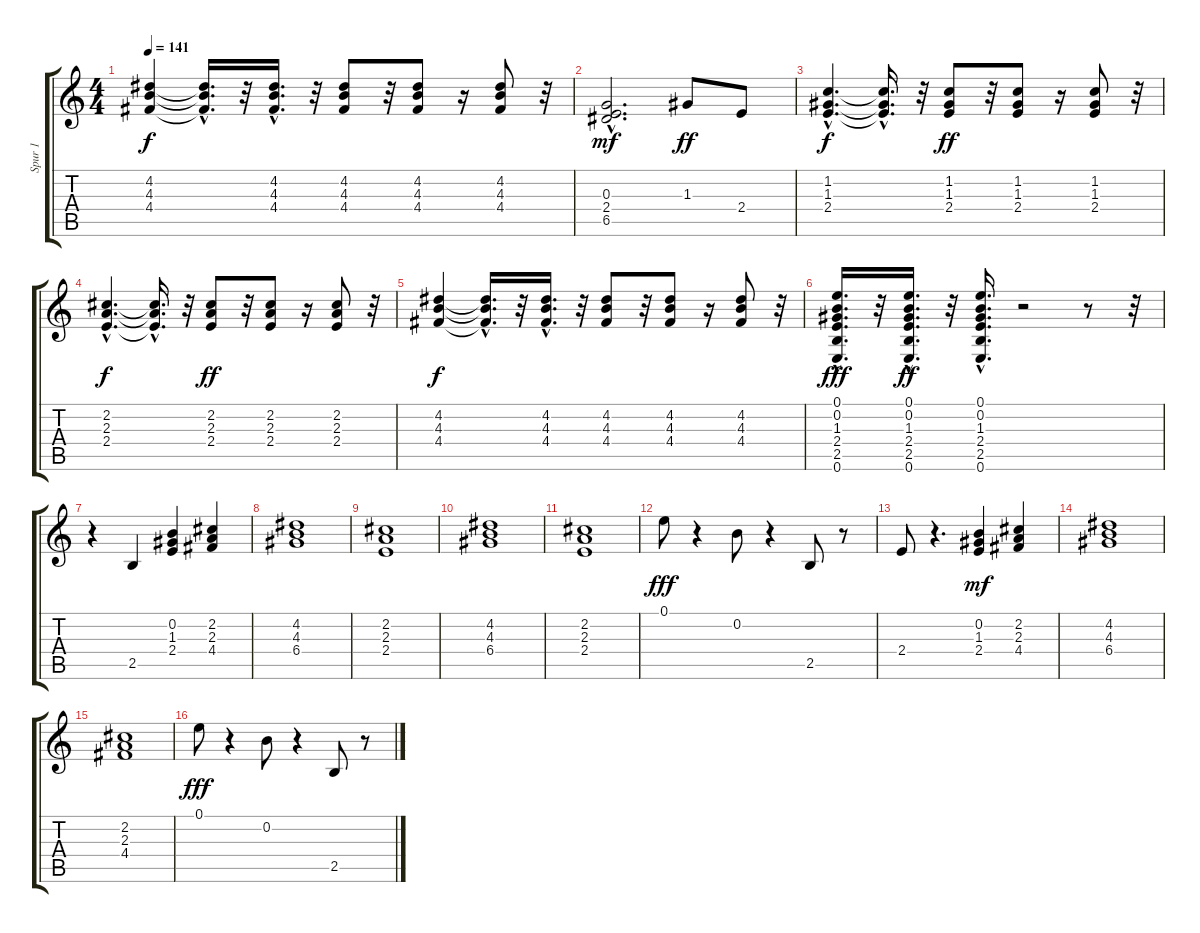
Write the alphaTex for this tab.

\track ("Spur 1" "Spur 1") {instrument electricguitarclean}
\staff {score tabs}
\tuning (E4 B3 G3 D3 A2 E2) {hide}
\ts (4 4)
\tempo 141
\clef g2
\ks c
(4.2 4.3 4.4).4{dy f} (4.2{hac t} 4.3{hac t} 4.4{hac t}).16{d} r.32 (4.2{hac} 4.3{hac} 4.4{hac}).16{d} r.32 (4.2 4.3 4.4).8 r.32 (4.2 4.3 4.4).8 r.16 (4.2 4.3 4.4).8 r.32 |
(0.3{hac} 2.4{hac} 6.5{hac}).2{d dy mf} 1.3.8{dy ff} 2.4.8 |
(1.2{hac} 1.3{hac} 2.4{hac}).4{d dy f} (1.2{hac t} 1.3{hac t} 2.4{hac t}).16{d} r.32 (1.2 1.3 2.4).8{dy ff} r.32 (1.2 1.3 2.4).8 r.16 (1.2 1.3 2.4).8 r.32 |
(2.2{hac} 2.3{hac} 2.4{hac}).4{d dy f} (2.2{hac t} 2.3{hac t} 2.4{hac t}).16{d} r.32 (2.2 2.3 2.4).8{dy ff} r.32 (2.2 2.3 2.4).8 r.16 (2.2 2.3 2.4).8 r.32 |
(4.2 4.3 4.4).4{dy f} (4.2{hac t} 4.3{hac t} 4.4{hac t}).16{d} r.32 (4.2{hac} 4.3{hac} 4.4{hac}).16{d} r.32 (4.2 4.3 4.4).8 r.32 (4.2 4.3 4.4).8 r.16 (4.2 4.3 4.4).8 r.32 |
(0.1{hac} 0.2{hac} 1.3{hac} 2.4{hac} 2.5{hac} 0.6{hac}).16{d dy fff} r.32 (0.1{hac} 0.2{hac} 1.3{hac} 2.4{hac} 2.5{hac} 0.6{hac}).16{d dy ff} r.32 (0.1{hac} 0.2{hac} 1.3{hac} 2.4{hac} 2.5{hac} 0.6{hac}).16{d} r.2 r.8 r.32 |
r.4 2.5.4 (0.2 1.3 2.4).4 (2.2 2.3 4.4).4 |
(4.2 4.3 6.4).1 |
(2.2 2.3 2.4).1 |
(4.2 4.3 6.4).1 |
(2.2 2.3 2.4).1 |
0.1.8{dy fff} r.4 0.2.8 r.4 2.5.8 r.8 |
2.4.8 r.4{d} (0.2 1.3 2.4).4{dy mf} (2.2 2.3 4.4).4 |
(4.2 4.3 6.4).1 |
(2.2 2.3 4.4).1 |
0.1.8{dy fff} r.4 0.2.8 r.4 2.5.8 r.8
